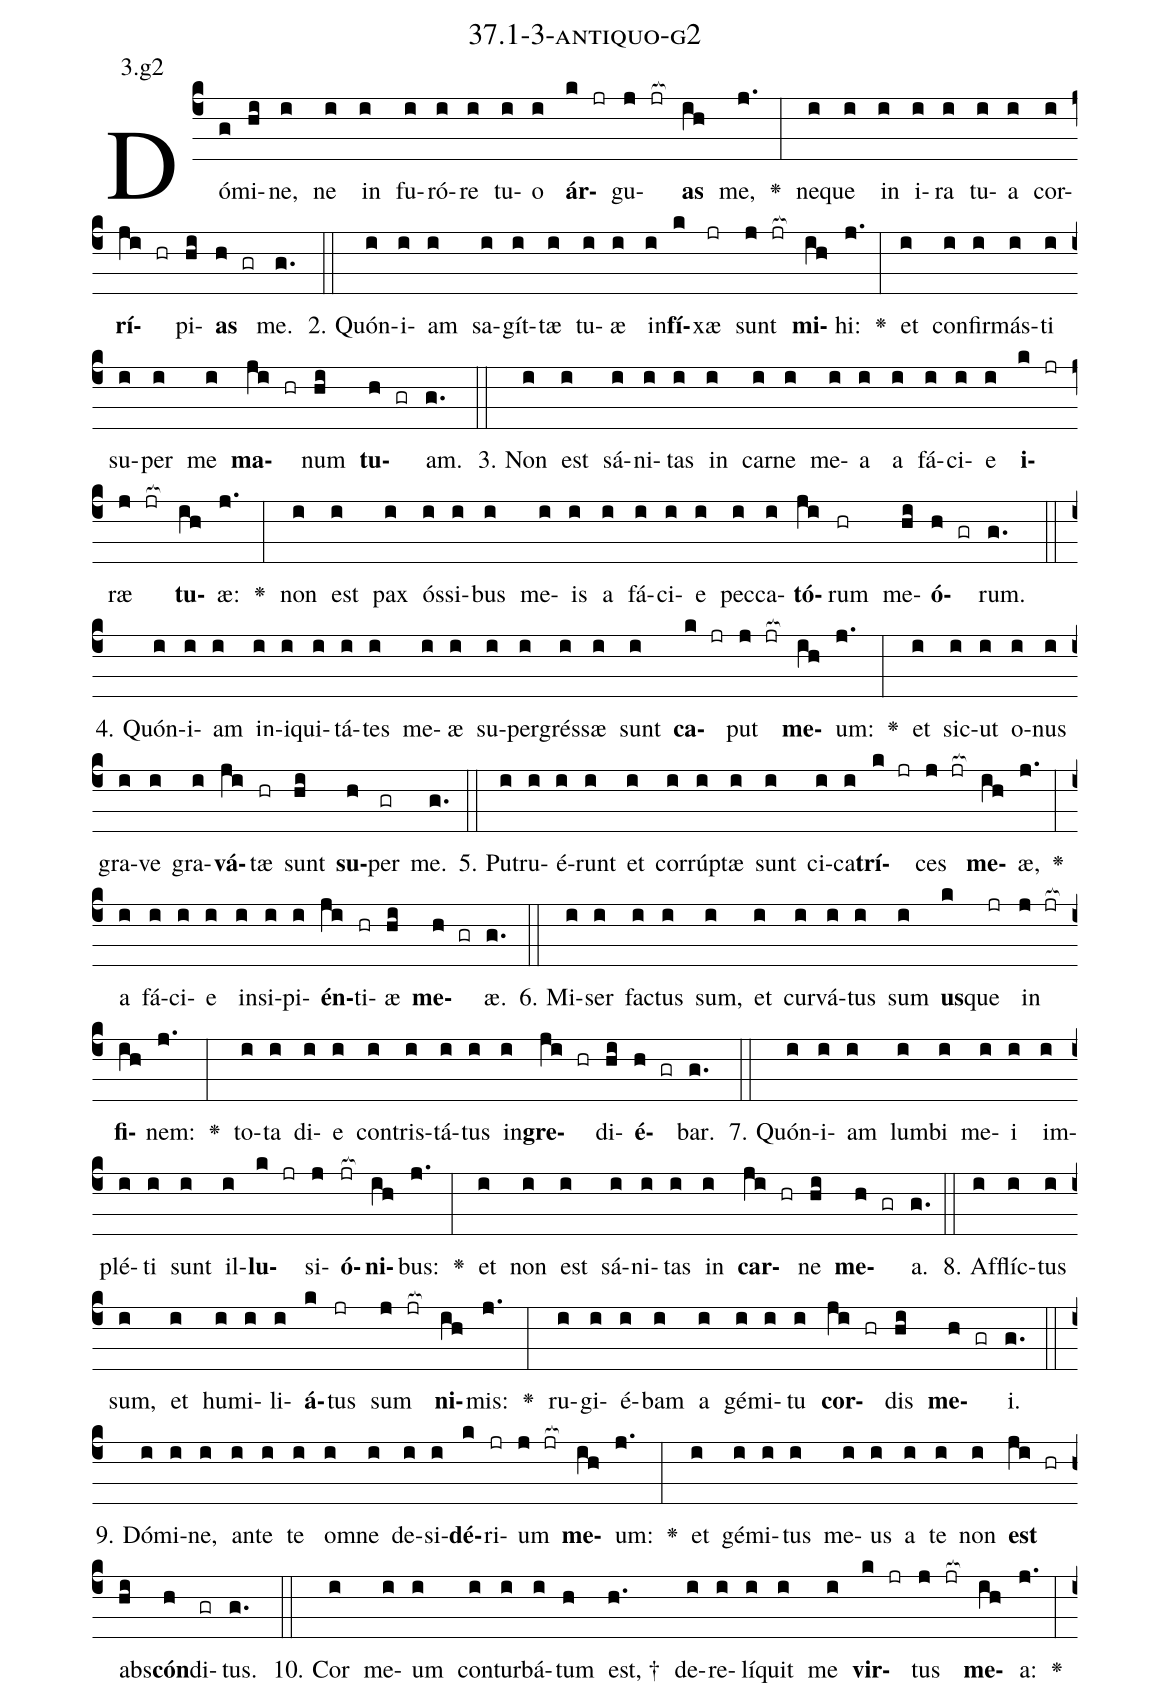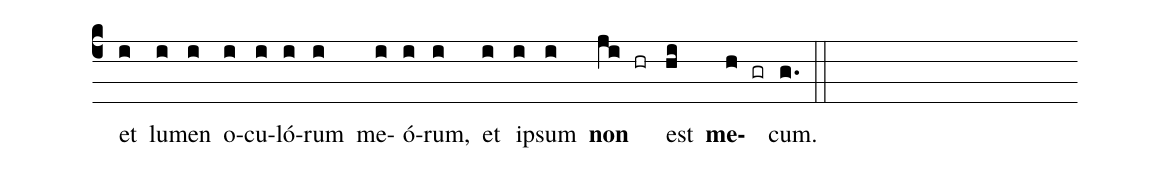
name: 37.1-3-antiquo-g2;
annotation: 3.g2;
%%
(c4)Dó(g)mi(hi)ne,(i) ne(i) in(i) fu(i)ró(i)re(i) tu(i)o(i) <b>ár</b>(k jr)gu(j jr[ocb:1{])<b>as</b>(ih[ocb:0}]) me,(j.) <v>\greheightstar</v>(:) ne(i)que(i) in(i) i(i)ra(i) tu(i)a(i) cor(i)<b>rí</b>(ji hr)pi(hi)<b>as</b>(h gr) me.(g.) (::)
2. Quón(i)i(i)am(i) sa(i)gít(i)tæ(i) tu(i)æ(i) in(i)<b>fí</b>(k)xæ(jr) sunt(j jr[ocb:1{]) <b>mi</b>(ih[ocb:0}])hi:(j.) <v>\greheightstar</v>(:) et(i) con(i)fir(i)más(i)ti(i) su(i)per(i) me(i) <b>ma</b>(ji hr)num(hi) <b>tu</b>(h gr)am.(g.) (::)
3. Non(i) est(i) sá(i)ni(i)tas(i) in(i) car(i)ne(i) me(i)a(i) a(i) fá(i)ci(i)e(i) <b>i</b>(k jr)ræ(j jr[ocb:1{]) <b>tu</b>(ih[ocb:0}])æ:(j.) <v>\greheightstar</v>(:) non(i) est(i) pax(i) ós(i)si(i)bus(i) me(i)is(i) a(i) fá(i)ci(i)e(i) pec(i)ca(i)<b>tó</b>(ji)rum(hr) me(hi)<b>ó</b>(h gr)rum.(g.) (::)
4. Quón(i)i(i)am(i) in(i)i(i)qui(i)tá(i)tes(i) me(i)æ(i) su(i)per(i)grés(i)sæ(i) sunt(i) <b>ca</b>(k jr)put(j jr[ocb:1{]) <b>me</b>(ih[ocb:0}])um:(j.) <v>\greheightstar</v>(:) et(i) sic(i)ut(i) o(i)nus(i) gra(i)ve(i) gra(i)<b>vá</b>(ji)tæ(hr) sunt(hi) <b>su</b>(h)per(gr) me.(g.) (::)
5. Pu(i)tru(i)é(i)runt(i) et(i) cor(i)rúp(i)tæ(i) sunt(i) ci(i)ca(i)<b>trí</b>(k jr)ces(j jr[ocb:1{]) <b>me</b>(ih[ocb:0}])æ,(j.) <v>\greheightstar</v>(:) a(i) fá(i)ci(i)e(i) in(i)si(i)pi(i)<b>én</b>(ji)ti(hr)æ(hi) <b>me</b>(h gr)æ.(g.) (::)
6. Mi(i)ser(i) fac(i)tus(i) sum,(i) et(i) cur(i)vá(i)tus(i) sum(i) <b>us</b>(k)que(jr) in(j jr[ocb:1{]) <b>fi</b>(ih[ocb:0}])nem:(j.) <v>\greheightstar</v>(:) to(i)ta(i) di(i)e(i) con(i)tris(i)tá(i)tus(i) in(i)<b>gre</b>(ji hr)di(hi)<b>é</b>(h gr)bar.(g.) (::)
7. Quón(i)i(i)am(i) lum(i)bi(i) me(i)i(i) im(i)plé(i)ti(i) sunt(i) il(i)<b>lu</b>(k jr)si(j)<b>ó</b>(jr[ocb:1{])<b>ni</b>(ih[ocb:0}])bus:(j.) <v>\greheightstar</v>(:) et(i) non(i) est(i) sá(i)ni(i)tas(i) in(i) <b>car</b>(ji hr)ne(hi) <b>me</b>(h gr)a.(g.) (::)
8. Af(i)flíc(i)tus(i) sum,(i) et(i) hu(i)mi(i)li(i)<b>á</b>(k)tus(jr) sum(j jr[ocb:1{]) <b>ni</b>(ih[ocb:0}])mis:(j.) <v>\greheightstar</v>(:) ru(i)gi(i)é(i)bam(i) a(i) gé(i)mi(i)tu(i) <b>cor</b>(ji hr)dis(hi) <b>me</b>(h gr)i.(g.) (::)
9. Dó(i)mi(i)ne,(i) an(i)te(i) te(i) om(i)ne(i) de(i)si(i)<b>dé</b>(k)ri(jr)um(j jr[ocb:1{]) <b>me</b>(ih[ocb:0}])um:(j.) <v>\greheightstar</v>(:) et(i) gé(i)mi(i)tus(i) me(i)us(i) a(i) te(i) non(i) <b>est</b>(ji hr) abs(hi)<b>cón</b>(h)di(gr)tus.(g.) (::)
10. Cor(i) me(i)um(i) con(i)tur(i)bá(i)tum(h) est, †(h.) de(i)re(i)lí(i)quit(i) me(i) <b>vir</b>(k jr)tus(j jr[ocb:1{]) <b>me</b>(ih[ocb:0}])a:(j.) <v>\greheightstar</v>(:) et(i) lu(i)men(i) o(i)cu(i)ló(i)rum(i) me(i)ó(i)rum,(i) et(i) ip(i)sum(i) <b>non</b>(ji hr) est(hi) <b>me</b>(h gr)cum.(g.) (::)
